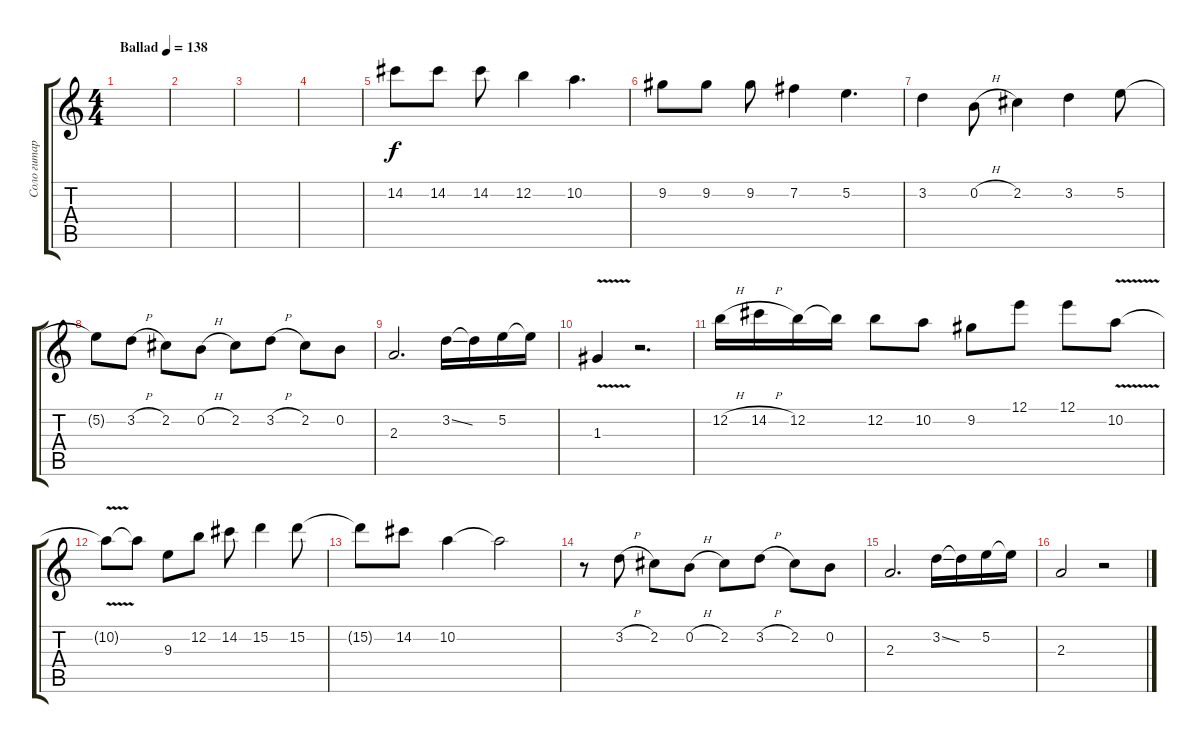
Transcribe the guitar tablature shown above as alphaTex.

\track ("Соло гитара" "Соло гитар") {instrument acousticguitarsteel}
\staff {score tabs}
\tuning (E4 B3 G3 D3 A2 E2) {hide}
\ts (4 4)
\tempo (138 "Ballad")
\clef g2
\ks c
|
|
|
|
14.2.8 14.2.8 14.2.8 12.2.4 10.2.4{d} |
9.2.8 9.2.8 9.2.8 7.2.4 5.2.4{d} |
3.2.4 0.2{h}.8 2.2.4 3.2.4 5.2.8 |
5.2{t}.8 3.2{h}.8 2.2.8 0.2{h}.8 2.2.8 3.2{h}.8 2.2.8 0.2.8 |
2.3.2{d} 3.2{ss}.16 3.2{t}.16 5.2.16 5.2{t}.16 |
1.3{v}.4 r.2{d} |
12.2{h}.16 14.2{h}.16 12.2.16 12.2{t}.16 12.2.8 10.2.8 9.2.8 12.1.8 12.1.8 10.2{v}.8 |
10.2{t}.8 10.2{t}.8 9.3.8 12.2.8 14.2.8 15.2.4 15.2.8 |
15.2{t}.8 14.2.8 10.2.4 10.2{t}.2 |
r.8 3.2{h}.8 2.2.8 0.2{h}.8 2.2.8 3.2{h}.8 2.2.8 0.2.8 |
2.3.2{d} 3.2{ss}.16 3.2{t}.16 5.2.16 5.2{t}.16 |
2.3.2 r.2
